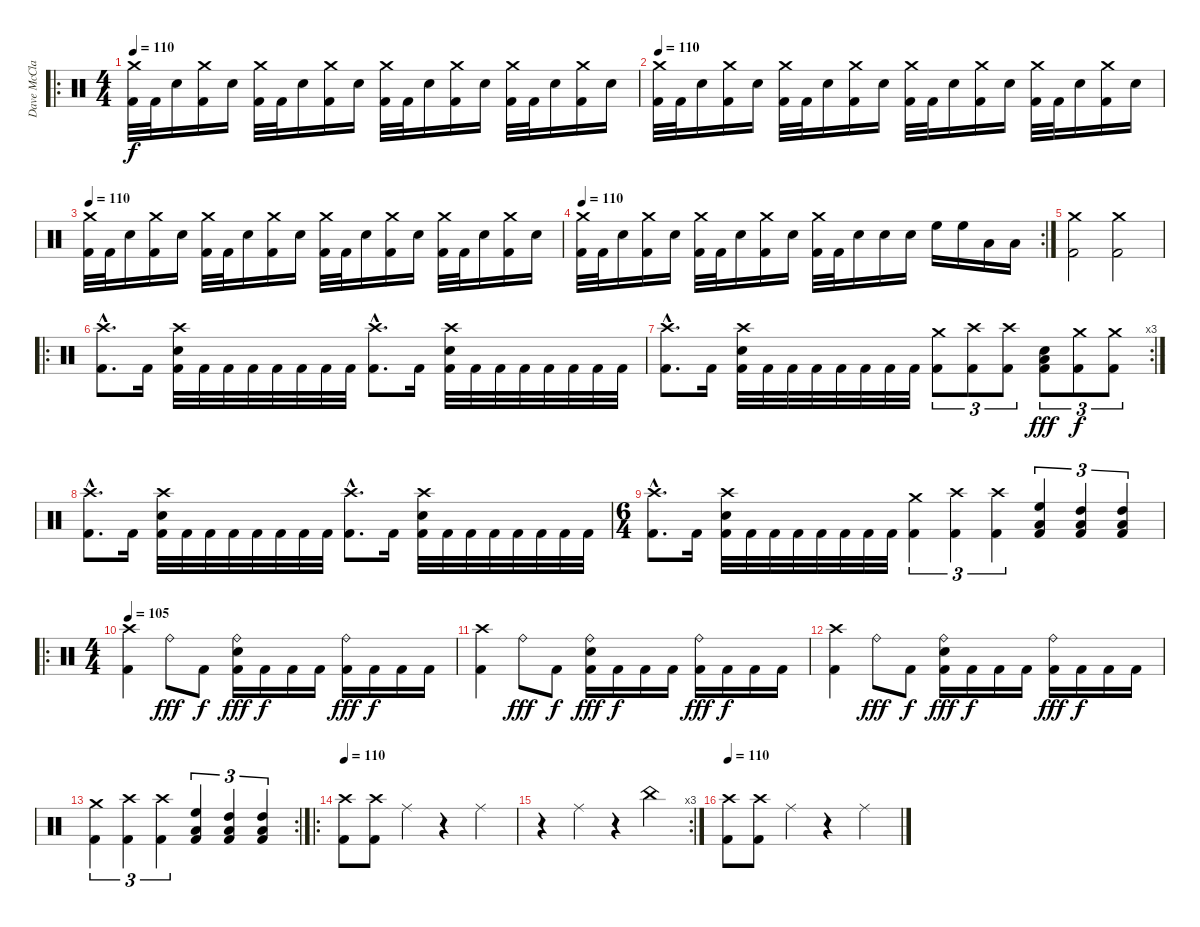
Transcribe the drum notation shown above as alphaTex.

\track ("Dave McClain" "Dave McCla") {instrument percussion}
\staff {score}
\articulation defaults
\ro
\ts (4 4)
\tempo 110
\clef neutral
\ks c
("Crash medium (hit)" "Kick (hit) 2").32{dy f} "Kick (hit) 2".32 "Electric Snare (hit)".16 ("Crash medium (hit)" "Kick (hit) 2").16 "Electric Snare (hit)".16 ("Crash medium (hit)" "Kick (hit) 2").32 "Kick (hit) 2".32 "Electric Snare (hit)".16 ("Crash medium (hit)" "Kick (hit) 2").16 "Electric Snare (hit)".16 ("Crash medium (hit)" "Kick (hit) 2").32 "Kick (hit) 2".32 "Electric Snare (hit)".16 ("Crash medium (hit)" "Kick (hit) 2").16 "Electric Snare (hit)".16 ("Crash medium (hit)" "Kick (hit) 2").32 "Kick (hit) 2".32 "Electric Snare (hit)".16 ("Crash medium (hit)" "Kick (hit) 2").16 "Electric Snare (hit)".16 |
\tempo 110
("Crash medium (hit)" "Kick (hit) 2").32 "Kick (hit) 2".32 "Electric Snare (hit)".16 ("Crash medium (hit)" "Kick (hit) 2").16 "Electric Snare (hit)".16 ("Crash medium (hit)" "Kick (hit) 2").32 "Kick (hit) 2".32 "Electric Snare (hit)".16 ("Crash medium (hit)" "Kick (hit) 2").16 "Electric Snare (hit)".16 ("Crash medium (hit)" "Kick (hit) 2").32 "Kick (hit) 2".32 "Electric Snare (hit)".16 ("Crash medium (hit)" "Kick (hit) 2").16 "Electric Snare (hit)".16 ("Crash medium (hit)" "Kick (hit) 2").32 "Kick (hit) 2".32 "Electric Snare (hit)".16 ("Crash medium (hit)" "Kick (hit) 2").16 "Electric Snare (hit)".16 |
\tempo 110
("Crash medium (hit)" "Kick (hit) 2").32 "Kick (hit) 2".32 "Electric Snare (hit)".16 ("Crash medium (hit)" "Kick (hit) 2").16 "Electric Snare (hit)".16 ("Crash medium (hit)" "Kick (hit) 2").32 "Kick (hit) 2".32 "Electric Snare (hit)".16 ("Crash medium (hit)" "Kick (hit) 2").16 "Electric Snare (hit)".16 ("Crash medium (hit)" "Kick (hit) 2").32 "Kick (hit) 2".32 "Electric Snare (hit)".16 ("Crash medium (hit)" "Kick (hit) 2").16 "Electric Snare (hit)".16 ("Crash medium (hit)" "Kick (hit) 2").32 "Kick (hit) 2".32 "Electric Snare (hit)".16 ("Crash medium (hit)" "Kick (hit) 2").16 "Electric Snare (hit)".16 |
\rc 2
\tempo 110
("Crash medium (hit)" "Kick (hit) 2").32 "Kick (hit) 2".32 "Electric Snare (hit)".16 ("Crash medium (hit)" "Kick (hit) 2").16 "Electric Snare (hit)".16 ("Crash medium (hit)" "Kick (hit) 2").32 "Kick (hit) 2".32 "Electric Snare (hit)".16 ("Crash medium (hit)" "Kick (hit) 2").16 "Electric Snare (hit)".16 ("Crash medium (hit)" "Kick (hit) 2").32 "Kick (hit) 2".32 "Electric Snare (hit)".16 "Electric Snare (hit)".16 "Electric Snare (hit)".16 "High Floor Tom (hit)".16 "High Floor Tom (hit)".16 "Low Tom (hit)".16 "Low Tom (hit)".16 |
("Crash medium (hit)" "Kick (hit) 2").2 ("Crash medium (hit)" "Kick (hit) 2").2 |
\ro
("Crash high (hit)"{hac} "Kick (hit) 2"{hac}).8{d} "Kick (hit) 2".16 ("Crash high (hit)" "Electric Snare (hit)" "Kick (hit) 2").32 "Kick (hit) 2".32 "Kick (hit) 2".32 "Kick (hit) 2".32 "Kick (hit) 2".32 "Kick (hit) 2".32 "Kick (hit) 2".32 "Kick (hit) 2".32 ("Crash high (hit)"{hac} "Kick (hit) 2"{hac}).8{d} "Kick (hit) 2".16 ("Crash high (hit)" "Electric Snare (hit)" "Kick (hit) 2").32 "Kick (hit) 2".32 "Kick (hit) 2".32 "Kick (hit) 2".32 "Kick (hit) 2".32 "Kick (hit) 2".32 "Kick (hit) 2".32 "Kick (hit) 2".32 |
\rc 3
("Crash high (hit)"{hac} "Kick (hit) 2"{hac}).8{d} "Kick (hit) 2".16 ("Crash high (hit)" "Electric Snare (hit)" "Kick (hit) 2").32 "Kick (hit) 2".32 "Kick (hit) 2".32 "Kick (hit) 2".32 "Kick (hit) 2".32 "Kick (hit) 2".32 "Kick (hit) 2".32 "Kick (hit) 2".32 ("Crash medium (hit)" "Kick (hit) 2").8{tu (3 2)} ("Crash high (hit)" "Kick (hit) 2").8{tu (3 2)} ("Crash high (hit)" "Kick (hit) 2").8{tu (3 2)} ("Low Floor Tom (hit)" "Electric Snare (hit)" "Kick (hit) 2").8{tu (3 2) dy fff} ("Crash medium (hit)" "Kick (hit) 2").8{tu (3 2) dy f} ("Crash medium (hit)" "Kick (hit) 2").8{tu (3 2)} |
("Crash high (hit)"{hac} "Kick (hit) 2"{hac}).8{d} "Kick (hit) 2".16 ("Crash high (hit)" "Electric Snare (hit)" "Kick (hit) 2").32 "Kick (hit) 2".32 "Kick (hit) 2".32 "Kick (hit) 2".32 "Kick (hit) 2".32 "Kick (hit) 2".32 "Kick (hit) 2".32 "Kick (hit) 2".32 ("Crash high (hit)"{hac} "Kick (hit) 2"{hac}).8{d} "Kick (hit) 2".16 ("Crash high (hit)" "Electric Snare (hit)" "Kick (hit) 2").32 "Kick (hit) 2".32 "Kick (hit) 2".32 "Kick (hit) 2".32 "Kick (hit) 2".32 "Kick (hit) 2".32 "Kick (hit) 2".32 "Kick (hit) 2".32 |
\ts (6 4)
("Crash high (hit)"{hac} "Kick (hit) 2"{hac}).8{d} "Kick (hit) 2".16 ("Crash high (hit)" "Electric Snare (hit)" "Kick (hit) 2").32 "Kick (hit) 2".32 "Kick (hit) 2".32 "Kick (hit) 2".32 "Kick (hit) 2".32 "Kick (hit) 2".32 "Kick (hit) 2".32 "Kick (hit) 2".32 ("Crash medium (hit)" "Kick (hit) 2").4{tu (3 2)} ("Crash high (hit)" "Kick (hit) 2").4{tu (3 2)} ("Crash high (hit)" "Kick (hit) 2").4{tu (3 2)} ("Low Floor Tom (hit)" "High Floor Tom (hit)" "Kick (hit) 2").4{tu (3 2)} ("Low Floor Tom (hit)" "High Tom (hit)" "Kick (hit) 2").4{tu (3 2)} ("Low Floor Tom (hit)" "High Tom (hit)" "Kick (hit) 2").4{tu (3 2)} |
\ro
\ts (4 4)
\tempo 105
("Crash high (hit)" "Kick (hit) 2").4 "Ride (bell)".8{dy fff} "Kick (hit) 2".8{dy f} ("Ride (bell)" "Electric Snare (hit)" "Kick (hit) 2").16{dy fff} "Kick (hit) 2".16{dy f} "Kick (hit) 2".16 "Kick (hit) 2".16 ("Ride (bell)" "Kick (hit) 2").16{dy fff} "Kick (hit) 2".16{dy f} "Kick (hit) 2".16 "Kick (hit) 2".16 |
("Crash high (hit)" "Kick (hit) 2").4 "Ride (bell)".8{dy fff} "Kick (hit) 2".8{dy f} ("Ride (bell)" "Electric Snare (hit)" "Kick (hit) 2").16{dy fff} "Kick (hit) 2".16{dy f} "Kick (hit) 2".16 "Kick (hit) 2".16 ("Ride (bell)" "Kick (hit) 2").16{dy fff} "Kick (hit) 2".16{dy f} "Kick (hit) 2".16 "Kick (hit) 2".16 |
("Crash high (hit)" "Kick (hit) 2").4 "Ride (bell)".8{dy fff} "Kick (hit) 2".8{dy f} ("Ride (bell)" "Electric Snare (hit)" "Kick (hit) 2").16{dy fff} "Kick (hit) 2".16{dy f} "Kick (hit) 2".16 "Kick (hit) 2".16 ("Ride (bell)" "Kick (hit) 2").16{dy fff} "Kick (hit) 2".16{dy f} "Kick (hit) 2".16 "Kick (hit) 2".16 |
\rc 2
("Crash medium (hit)" "Kick (hit) 2").4{tu (3 2)} ("Crash high (hit)" "Kick (hit) 2").4{tu (3 2)} ("Crash high (hit)" "Kick (hit) 2").4{tu (3 2)} ("Low Floor Tom (hit)" "High Floor Tom (hit)" "Kick (hit) 2").4{tu (3 2)} ("Low Floor Tom (hit)" "High Tom (hit)" "Kick (hit) 2").4{tu (3 2)} ("Low Floor Tom (hit)" "High Tom (hit)" "Kick (hit) 2").4{tu (3 2)} |
\ro
\tempo 110
("Crash high (hit)" "Kick (hit) 2").8 ("Crash high (hit)" "Kick (hit) 2").8 "Ride (middle)".4 r.4 "Ride (middle)".4 |
\rc 3
r.4 "Ride (middle)".4 r.4 "China (hit)".4 |
\tempo 110
("Crash high (hit)" "Kick (hit) 2").8 ("Crash high (hit)" "Kick (hit) 2").8 "Ride (middle)".4 r.4 "Ride (middle)".4
